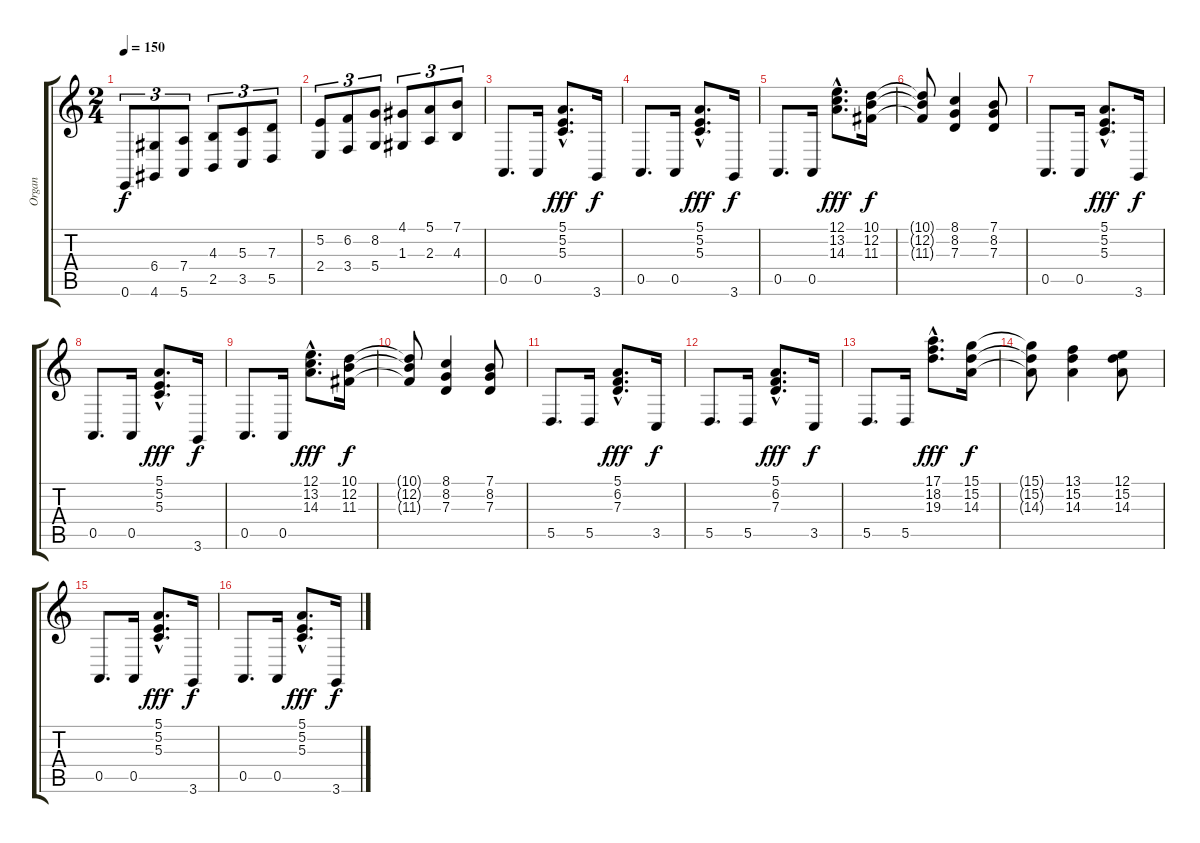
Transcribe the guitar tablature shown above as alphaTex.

\track ("Organ" "Organ") {instrument synthbrass1}
\staff {score tabs}
\tuning (E4 B3 G3 D3 A2 E2) {hide}
\ts (2 4)
\tempo 150
\clef g2
\ks aminor
0.6.8{tu (3 2) dy f} (6.4 4.6).8{tu (3 2)} (7.4 5.6).8{tu (3 2)} (4.3 2.5).8{tu (3 2)} (5.3 3.5).8{tu (3 2)} (7.3 5.5).8{tu (3 2)} |
(5.2 2.4).8{tu (3 2)} (6.2 3.4).8{tu (3 2)} (8.2 5.4).8{tu (3 2)} (4.1 1.3).8{tu (3 2)} (5.1 2.3).8{tu (3 2)} (7.1 4.3).8{tu (3 2)} |
0.5.8{d} 0.5.16 (5.1{hac} 5.2{hac} 5.3{hac}).8{d dy fff} 3.6.16{dy f} |
0.5.8{d} 0.5.16 (5.1{hac} 5.2{hac} 5.3{hac}).8{d dy fff} 3.6.16{dy f} |
0.5.8{d} 0.5.16 (12.1{hac} 13.2{hac} 14.3{hac}).8{d dy fff} (10.1 12.2 11.3).16{dy f} |
(10.1{t} 12.2{t} 11.3{t}).8 (8.1 8.2 7.3).4 (7.1 8.2 7.3).8 |
0.5.8{d} 0.5.16 (5.1{hac} 5.2{hac} 5.3{hac}).8{d dy fff} 3.6.16{dy f} |
0.5.8{d} 0.5.16 (5.1{hac} 5.2{hac} 5.3{hac}).8{d dy fff} 3.6.16{dy f} |
0.5.8{d} 0.5.16 (12.1{hac} 13.2{hac} 14.3{hac}).8{d dy fff} (10.1 12.2 11.3).16{dy f} |
(10.1{t} 12.2{t} 11.3{t}).8 (8.1 8.2 7.3).4 (7.1 8.2 7.3).8 |
5.5.8{d} 5.5.16 (5.1{hac} 6.2{hac} 7.3{hac}).8{d dy fff} 3.5.16{dy f} |
5.5.8{d} 5.5.16 (5.1{hac} 6.2{hac} 7.3{hac}).8{d dy fff} 3.5.16{dy f} |
5.5.8{d} 5.5.16 (17.1{hac} 18.2{hac} 19.3{hac}).8{d dy fff} (15.1 15.2 14.3).16{dy f} |
(15.1{t} 15.2{t} 14.3{t}).8 (13.1 15.2 14.3).4 (12.1 15.2 14.3).8 |
0.5.8{d} 0.5.16 (5.1{hac} 5.2{hac} 5.3{hac}).8{d dy fff} 3.6.16{dy f} |
0.5.8{d} 0.5.16 (5.1{hac} 5.2{hac} 5.3{hac}).8{d dy fff} 3.6.16{dy f}
